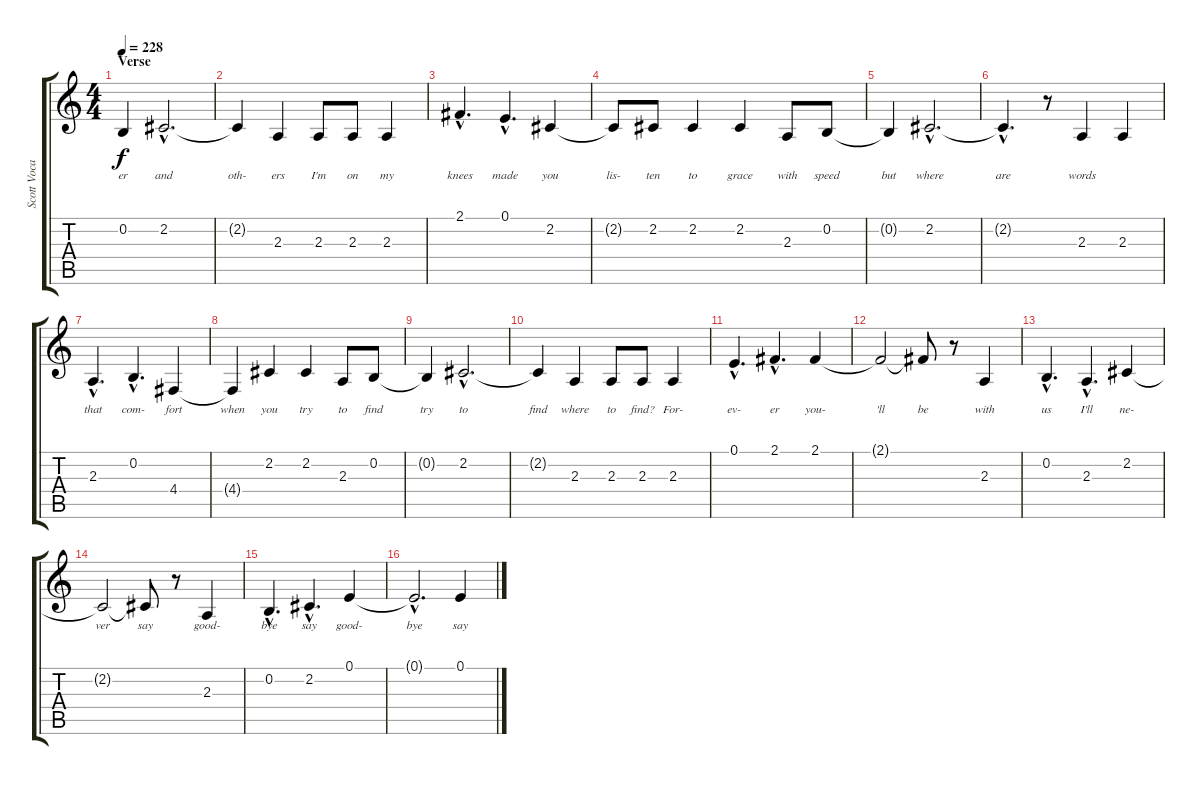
\track ("Scott Vocals" "Scott Voca") {instrument lead2sawtooth}
\staff {score tabs}
\tuning (E4 B3 G3 D3 A2 E2) {hide}
\ts (4 4)
\section ("" "Verse")
\tempo 228
\clef g2
\ks c
0.2{t}.4{lyrics (0 "er") lyrics (1 "") lyrics (2 "") lyrics (3 "") lyrics (4 "") dy f} 2.2{hac}.2{d lyrics (0 "and") lyrics (1 "") lyrics (2 "") lyrics (3 "") lyrics (4 "")} |
2.2{t}.4{lyrics (0 "oth-") lyrics (1 "") lyrics (2 "") lyrics (3 "") lyrics (4 "")} 2.3.4{lyrics (0 "ers") lyrics (1 "") lyrics (2 "") lyrics (3 "") lyrics (4 "")} 2.3.8{lyrics (0 "I'm") lyrics (1 "") lyrics (2 "") lyrics (3 "") lyrics (4 "")} 2.3.8{lyrics (0 "on") lyrics (1 "") lyrics (2 "") lyrics (3 "") lyrics (4 "")} 2.3.4{lyrics (0 "my") lyrics (1 "") lyrics (2 "") lyrics (3 "") lyrics (4 "")} |
2.1{hac}.4{d lyrics (0 "knees") lyrics (1 "") lyrics (2 "") lyrics (3 "") lyrics (4 "")} 0.1{hac}.4{d lyrics (0 "made") lyrics (1 "") lyrics (2 "") lyrics (3 "") lyrics (4 "")} 2.2.4{lyrics (0 "you") lyrics (1 "") lyrics (2 "") lyrics (3 "") lyrics (4 "")} |
2.2{t}.8{lyrics (0 "lis-") lyrics (1 "") lyrics (2 "") lyrics (3 "") lyrics (4 "")} 2.2.8{lyrics (0 "ten") lyrics (1 "") lyrics (2 "") lyrics (3 "") lyrics (4 "")} 2.2.4{lyrics (0 "to") lyrics (1 "") lyrics (2 "") lyrics (3 "") lyrics (4 "")} 2.2.4{lyrics (0 "grace") lyrics (1 "") lyrics (2 "") lyrics (3 "") lyrics (4 "")} 2.3.8{lyrics (0 "with") lyrics (1 "") lyrics (2 "") lyrics (3 "") lyrics (4 "")} 0.2.8{lyrics (0 "speed") lyrics (1 "") lyrics (2 "") lyrics (3 "") lyrics (4 "")} |
0.2{t}.4{lyrics (0 "but") lyrics (1 "") lyrics (2 "") lyrics (3 "") lyrics (4 "")} 2.2{hac}.2{d lyrics (0 "where") lyrics (1 "") lyrics (2 "") lyrics (3 "") lyrics (4 "")} |
2.2{hac t}.4{d lyrics (0 "are") lyrics (1 "") lyrics (2 "") lyrics (3 "") lyrics (4 "")} r.8 2.3.4{lyrics (0 "words") lyrics (1 "") lyrics (2 "") lyrics (3 "") lyrics (4 "")} 2.3.4{lyrics (0 "") lyrics (1 "") lyrics (2 "") lyrics (3 "") lyrics (4 "")} |
2.3{hac}.4{d lyrics (0 "that") lyrics (1 "") lyrics (2 "") lyrics (3 "") lyrics (4 "")} 0.2{hac}.4{d lyrics (0 "com-") lyrics (1 "") lyrics (2 "") lyrics (3 "") lyrics (4 "")} 4.4.4{lyrics (0 "fort") lyrics (1 "") lyrics (2 "") lyrics (3 "") lyrics (4 "")} |
4.4{t}.4{lyrics (0 "when") lyrics (1 "") lyrics (2 "") lyrics (3 "") lyrics (4 "")} 2.2.4{lyrics (0 "you") lyrics (1 "") lyrics (2 "") lyrics (3 "") lyrics (4 "")} 2.2.4{lyrics (0 "try") lyrics (1 "") lyrics (2 "") lyrics (3 "") lyrics (4 "")} 2.3.8{lyrics (0 "to") lyrics (1 "") lyrics (2 "") lyrics (3 "") lyrics (4 "")} 0.2.8{lyrics (0 "find") lyrics (1 "") lyrics (2 "") lyrics (3 "") lyrics (4 "")} |
0.2{t}.4{lyrics (0 "try") lyrics (1 "") lyrics (2 "") lyrics (3 "") lyrics (4 "")} 2.2{hac}.2{d lyrics (0 "to") lyrics (1 "") lyrics (2 "") lyrics (3 "") lyrics (4 "")} |
2.2{t}.4{lyrics (0 "find") lyrics (1 "") lyrics (2 "") lyrics (3 "") lyrics (4 "")} 2.3.4{lyrics (0 "where") lyrics (1 "") lyrics (2 "") lyrics (3 "") lyrics (4 "")} 2.3.8{lyrics (0 "to") lyrics (1 "") lyrics (2 "") lyrics (3 "") lyrics (4 "")} 2.3.8{lyrics (0 "find?") lyrics (1 "") lyrics (2 "") lyrics (3 "") lyrics (4 "")} 2.3.4{lyrics (0 "For-") lyrics (1 "") lyrics (2 "") lyrics (3 "") lyrics (4 "")} |
0.1{hac}.4{d lyrics (0 "ev-") lyrics (1 "") lyrics (2 "") lyrics (3 "") lyrics (4 "")} 2.1{hac}.4{d lyrics (0 "er") lyrics (1 "") lyrics (2 "") lyrics (3 "") lyrics (4 "")} 2.1.4{lyrics (0 "you-") lyrics (1 "") lyrics (2 "") lyrics (3 "") lyrics (4 "")} |
2.1{t}.2{lyrics (0 "'ll") lyrics (1 "") lyrics (2 "") lyrics (3 "") lyrics (4 "")} 2.1{t}.8{lyrics (0 "be") lyrics (1 "") lyrics (2 "") lyrics (3 "") lyrics (4 "")} r.8 2.3.4{lyrics (0 "with") lyrics (1 "") lyrics (2 "") lyrics (3 "") lyrics (4 "")} |
0.2{hac}.4{d lyrics (0 "us") lyrics (1 "") lyrics (2 "") lyrics (3 "") lyrics (4 "")} 2.3{hac}.4{d lyrics (0 "I'll") lyrics (1 "") lyrics (2 "") lyrics (3 "") lyrics (4 "")} 2.2.4{lyrics (0 "ne-") lyrics (1 "") lyrics (2 "") lyrics (3 "") lyrics (4 "")} |
2.2{t}.2{lyrics (0 "ver") lyrics (1 "") lyrics (2 "") lyrics (3 "") lyrics (4 "")} 2.2{t}.8{lyrics (0 "say") lyrics (1 "") lyrics (2 "") lyrics (3 "") lyrics (4 "")} r.8 2.3.4{lyrics (0 "good-") lyrics (1 "") lyrics (2 "") lyrics (3 "") lyrics (4 "")} |
0.2{hac}.4{d lyrics (0 "bye") lyrics (1 "") lyrics (2 "") lyrics (3 "") lyrics (4 "")} 2.2{hac}.4{d lyrics (0 "say") lyrics (1 "") lyrics (2 "") lyrics (3 "") lyrics (4 "")} 0.1.4{lyrics (0 "good-") lyrics (1 "") lyrics (2 "") lyrics (3 "") lyrics (4 "")} |
0.1{hac t}.2{d lyrics (0 "bye") lyrics (1 "") lyrics (2 "") lyrics (3 "") lyrics (4 "")} 0.1.4{lyrics (0 "say") lyrics (1 "") lyrics (2 "") lyrics (3 "") lyrics (4 "")}
